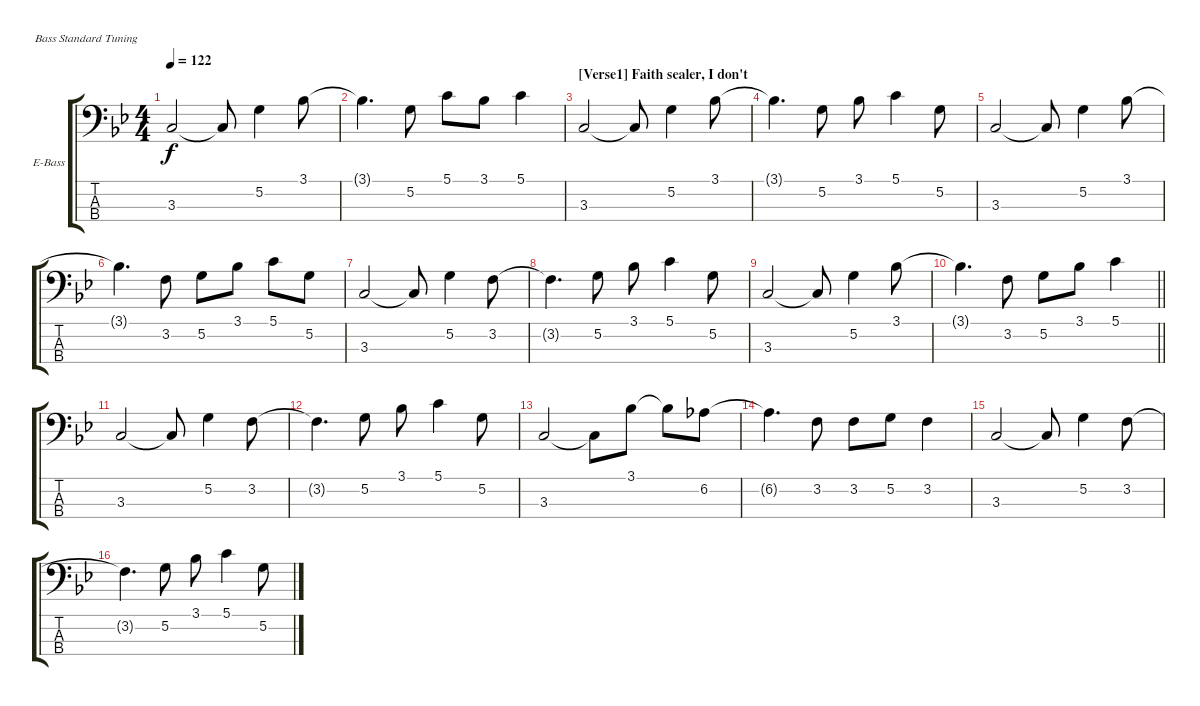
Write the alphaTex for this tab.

\defaultSystemsLayout 4
\bracketExtendMode groupsimilarinstruments
\firstSystemTrackNameOrientation horizontal
\otherSystemsTrackNameOrientation horizontal
\track ("Electric Bass" "E-Bass") {instrument electricbassfinger}
\staff {score tabs}
\tuning (G2 D2 A1 E1)
\ts (4 4)
\tempo 122
\clef f4
\ks bb
3.3.2{dy f} 3.3{t}.8 5.2.4 3.1.8 |
3.1{t}.4{d} 5.2.8 5.1.8 3.1.8 5.1.4 |
\section ("" "[Verse1] Faith sealer, I don't")
3.3.2 3.3{t}.8 5.2.4 3.1.8 |
3.1{t}.4{d} 5.2.8 3.1.8 5.1.4 5.2.8 |
3.3.2 3.3{t}.8 5.2.4 3.1.8 |
3.1{t}.4{d} 3.2.8 5.2.8 3.1.8 5.1.8 5.2.8 |
3.3.2 3.3{t}.8 5.2.4 3.2.8 |
3.2{t}.4{d} 5.2.8 3.1.8 5.1.4 5.2.8 |
3.3.2 3.3{t}.8 5.2.4 3.1.8 |
\barLineRight lightlight
3.1{t}.4{d} 3.2.8 5.2.8 3.1.8 5.1.4 |
3.3.2 3.3{t}.8 5.2.4 3.2.8 |
3.2{t}.4{d} 5.2.8 3.1.8 5.1.4 5.2.8 |
3.3.2 3.3{t}.8 3.1.8 3.1{t}.8 6.2.8 |
6.2{t}.4{d} 3.2.8 3.2.8 5.2.8 3.2.4 |
3.3.2 3.3{t}.8 5.2.4 3.2.8 |
3.2{t}.4{d} 5.2.8 3.1.8 5.1.4 5.2.8
